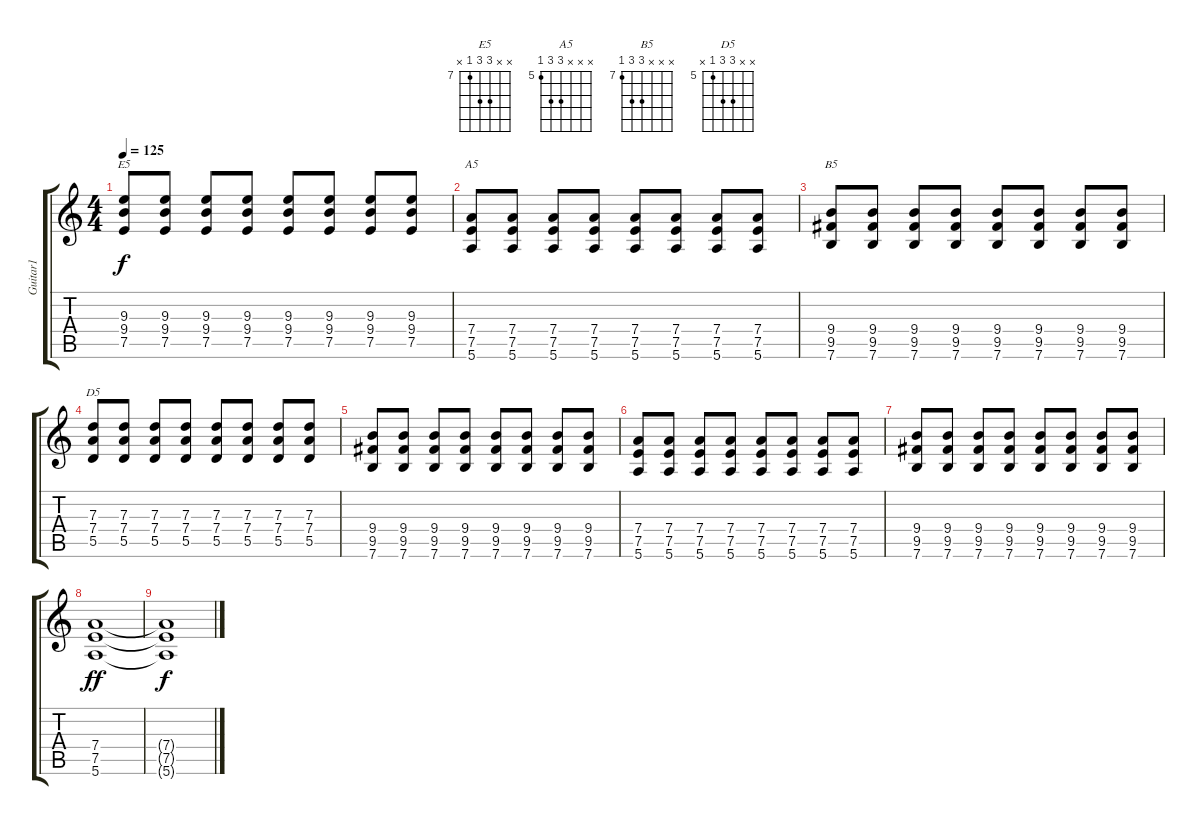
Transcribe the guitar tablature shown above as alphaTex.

\track ("Guitar1" "Guitar1") {instrument overdrivenguitar}
\staff {score tabs}
\tuning (E4 B3 G3 D3 A2 E2) {hide}
\chord ("E5" x x 9 9 7 x) {firstfret 7}
\chord ("A5" x x x 7 7 5) {firstfret 5}
\chord ("B5" x x x 9 9 7) {firstfret 7}
\chord ("D5" x x 7 7 5 x) {firstfret 5}
\ts (4 4)
\tempo 125
\clef g2
\ks c
(9.3 9.4 7.5).8{ch "E5" dy f} (9.3 9.4 7.5).8 (9.3 9.4 7.5).8 (9.3 9.4 7.5).8 (9.3 9.4 7.5).8 (9.3 9.4 7.5).8 (9.3 9.4 7.5).8 (9.3 9.4 7.5).8 |
(7.4 7.5 5.6).8{ch "A5"} (7.4 7.5 5.6).8 (7.4 7.5 5.6).8 (7.4 7.5 5.6).8 (7.4 7.5 5.6).8 (7.4 7.5 5.6).8 (7.4 7.5 5.6).8 (7.4 7.5 5.6).8 |
(9.4 9.5 7.6).8{ch "B5"} (9.4 9.5 7.6).8 (9.4 9.5 7.6).8 (9.4 9.5 7.6).8 (9.4 9.5 7.6).8 (9.4 9.5 7.6).8 (9.4 9.5 7.6).8 (9.4 9.5 7.6).8 |
(7.3 7.4 5.5).8{ch "D5"} (7.3 7.4 5.5).8 (7.3 7.4 5.5).8 (7.3 7.4 5.5).8 (7.3 7.4 5.5).8 (7.3 7.4 5.5).8 (7.3 7.4 5.5).8 (7.3 7.4 5.5).8 |
(9.4 9.5 7.6).8 (9.4 9.5 7.6).8 (9.4 9.5 7.6).8 (9.4 9.5 7.6).8 (9.4 9.5 7.6).8 (9.4 9.5 7.6).8 (9.4 9.5 7.6).8 (9.4 9.5 7.6).8 |
(7.4 7.5 5.6).8 (7.4 7.5 5.6).8 (7.4 7.5 5.6).8 (7.4 7.5 5.6).8 (7.4 7.5 5.6).8 (7.4 7.5 5.6).8 (7.4 7.5 5.6).8 (7.4 7.5 5.6).8 |
(9.4 9.5 7.6).8 (9.4 9.5 7.6).8 (9.4 9.5 7.6).8 (9.4 9.5 7.6).8 (9.4 9.5 7.6).8 (9.4 9.5 7.6).8 (9.4 9.5 7.6).8 (9.4 9.5 7.6).8 |
(7.4 7.5 5.6).1{dy ff} |
(7.4{t} 7.5{t} 5.6{t}).1{dy f}
